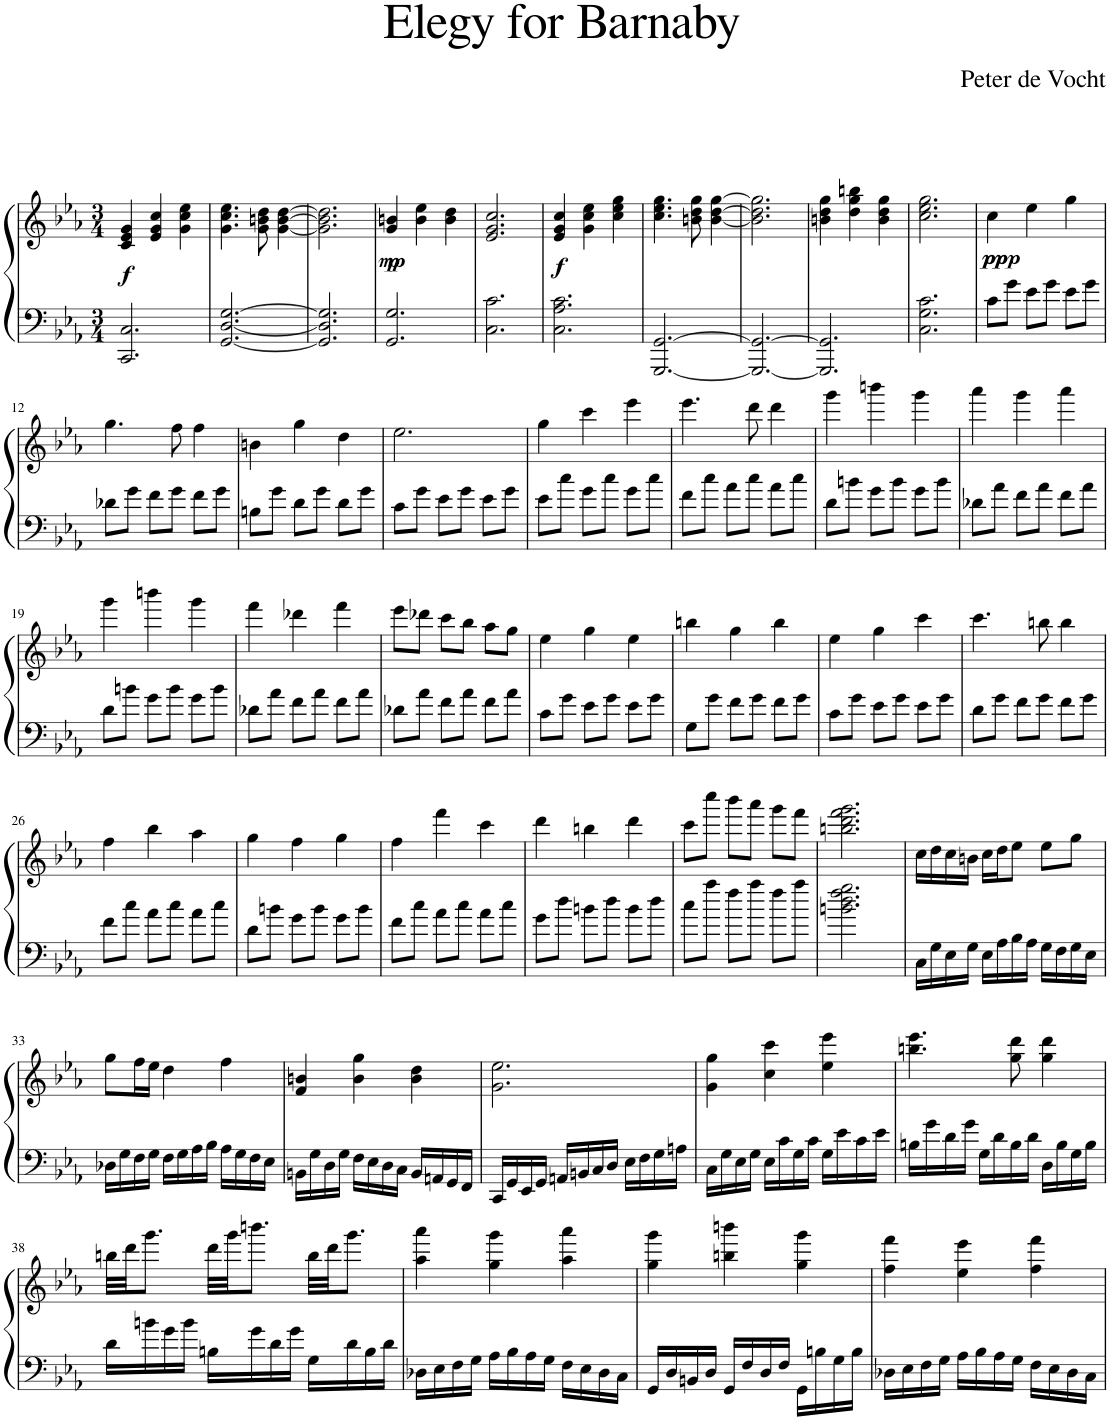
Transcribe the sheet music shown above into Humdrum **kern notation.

**kern	**kern	**dynam
*part1	*part1	*part1
*staff2	*staff1	*staff1/2
*I"Piano	*	*
*I'Pno	*	*
*clefF4	*clefG2	*
*k[b-e-a-]	*k[b-e-a-]	*
*c:	*c:	*
*M3/4	*M3/4	*
=1	=1	=1
!	!	!LO:DY:b
2.CC/ 2.C/	4c/ 4e-/ 4g/	f
.	4e-/ 4g/ 4cc/	.
.	4g\ 4cc\ 4ee-\	.
=2	=2	=2
[2.GG/ [2.D/ [2.G/	4.g\ 4.cc\ 4.ee-\	.
.	8g\ 8bn\ 8dd\	.
.	[4g\ [4b\ [4dd\	.
=3	=3	=3
2.GG/] 2.D/] 2.G/]	2.g\] 2.b\] 2.dd\]	.
=4	=4	=4
!	!	!LO:DY:b
!	!	!LO:DY:n=1:b
2.GG/ 2.G/	4g/ 4bn/	p mp
.	4b\ 4ee-\	.
.	4b\ 4dd\	.
=5	=5	=5
2.C\ 2.c\	2.e-/ 2.g/ 2.cc/	.
=6	=6	=6
!	!	!LO:DY:b
2.C\ 2.A-\ 2.c\	4e-/ 4g/ 4cc/	f
.	4g\ 4cc\ 4ee-\	.
.	4cc\ 4ee-\ 4gg\	.
=7	=7	=7
[2.GGG/ [2.GG/	4.cc\ 4.ee-\ 4.gg\	.
.	8bn\ 8dd\ 8gg\	.
.	[4b\ [4dd\ [4gg\	.
=8	=8	=8
2.GGG/_ 2.GG/_	2.b\] 2.dd\] 2.gg\]	.
=9	=9	=9
2.GGG/] 2.GG/]	4bn\ 4dd\ 4gg\	.
.	4dd\ 4gg\ 4bbn\	.
.	4b\ 4dd\ 4gg\	.
=10	=10	=10
2.C\ 2.G\ 2.c\	2.cc\ 2.ee-\ 2.gg\	.
=11	=11	=11
!	!	!LO:DY:b
!	!	!LO:DY:n=1:b
8c\L	4cc\	ppp pp
8g\J	.	.
8e-\L	4ee-\	.
8g\J	.	.
8e-\L	4gg\	.
8g\J	.	.
!!LO:LB:g=z
=12	=12	=12
8d-X\L	4.gg\	.
8g\J	.	.
8f\L	.	.
8g\J	8ff\	.
8f\L	4ff\	.
8g\J	.	.
=13	=13	=13
8Bn\L	4bn\	.
8g\J	.	.
8d\L	4gg\	.
8g\J	.	.
8d\L	4dd\	.
8g\J	.	.
=14	=14	=14
8c\L	2.ee-\	.
8g\J	.	.
8e-\L	.	.
8g\J	.	.
8e-\L	.	.
8g\J	.	.
=15	=15	=15
8e-\L	4gg\	.
8cc\J	.	.
8g\L	4ccc\	.
8cc\J	.	.
8g\L	4eee-\	.
8cc\J	.	.
=16	=16	=16
8f\L	4.eee-\	.
8cc\J	.	.
8a-\L	.	.
8cc\J	8ddd\	.
8a-\L	4ddd\	.
8cc\J	.	.
=17	=17	=17
8d\L	4ggg\	.
8bn\J	.	.
8g\L	4bbbn\	.
8b\J	.	.
8g\L	4ggg\	.
8b\J	.	.
=18	=18	=18
8d-X\L	4aaa-\	.
8a-\J	.	.
8f\L	4ggg\	.
8a-\J	.	.
8f\L	4aaa-\	.
8a-\J	.	.
!!LO:LB:g=z
=19	=19	=19
8d\L	4ggg\	.
8bn\J	.	.
8g\L	4bbbn\	.
8b\J	.	.
8g\L	4ggg\	.
8b\J	.	.
=20	=20	=20
8d-X\L	4fff\	.
8a-\J	.	.
8f\L	4ddd-X\	.
8a-\J	.	.
8f\L	4fff\	.
8a-\J	.	.
=21	=21	=21
8d-X\L	8eee-\L	.
8a-\J	8ddd-X\J	.
8f\L	8ccc\L	.
8a-\J	8bb-\J	.
8f\L	8aa-\L	.
8a-\J	8gg\J	.
=22	=22	=22
8c\L	4ee-\	.
8g\J	.	.
8e-\L	4gg\	.
8g\J	.	.
8e-\L	4ee-\	.
8g\J	.	.
=23	=23	=23
8G\L	4bbn\	.
8g\J	.	.
8f\L	4gg\	.
8g\J	.	.
8f\L	4bb\	.
8g\J	.	.
=24	=24	=24
8c\L	4ee-\	.
8g\J	.	.
8e-\L	4gg\	.
8g\J	.	.
8e-\L	4ccc\	.
8g\J	.	.
=25	=25	=25
8d\L	4.ccc\	.
8g\J	.	.
8f\L	.	.
8g\J	8bbn\	.
8f\L	4bb\	.
8g\J	.	.
!!LO:LB:g=z
=26	=26	=26
8f\L	4ff\	.
8cc\J	.	.
8a-\L	4bb-\	.
8cc\J	.	.
8a-\L	4aa-\	.
8cc\J	.	.
=27	=27	=27
8d\L	4gg\	.
8bn\J	.	.
8g\L	4ff\	.
8b\J	.	.
8g\L	4gg\	.
8b\J	.	.
=28	=28	=28
8f\L	4ff\	.
8cc\J	.	.
8a-\L	4fff\	.
8cc\J	.	.
8a-\L	4ccc\	.
8cc\J	.	.
=29	=29	=29
8g\L	4ddd\	.
8dd\J	.	.
8bn\L	4bbn\	.
8dd\J	.	.
8b\L	4ddd\	.
8dd\J	.	.
=30	=30	=30
8cc\L	8ccc\L	.
8aa-\J	8cccc\J	.
8ff\L	8bbb-\L	.
8aa-\J	8aaa-\J	.
8ff\L	8ggg\L	.
8aa-\J	8fff\J	.
=31	=31	=31
2.bn\ 2.dd\ 2.ff\ 2.gg\	2.bbn\ 2.ddd\ 2.fff\ 2.ggg\	.
=32	=32	=32
16C\LL	16cc\LL	.
16G\	16dd\	.
16E-\	16cc\	.
16G\JJ	16bn\JJ	.
16E-\LL	16cc\LL	.
16A-\	16dd\J	.
16B-\	8ee-\J	.
16A-\JJ	.	.
16G\LL	8ee-\L	.
16F\	.	.
16G\	8gg\J	.
16E-\JJ	.	.
!!LO:LB:g=z
=33	=33	=33
16D-X\LL	8gg\L	.
16G\	.	.
16F\	16ff\L	.
16G\JJ	16ee-\JJ	.
16F\LL	4dd\	.
16G\	.	.
16A-\	.	.
16B-\JJ	.	.
16A-\LL	4ff\	.
16G\	.	.
16F\	.	.
16E-\JJ	.	.
=34	=34	=34
16BBn\LL	4f/ 4bn/	.
16G\	.	.
16D\	.	.
16G\JJ	.	.
16F\LL	4b\ 4gg\	.
16E-\	.	.
16D\	.	.
16C\JJ	.	.
16BB/LL	4b\ 4dd\	.
16AAn/	.	.
16GG/	.	.
16FF/JJ	.	.
=35	=35	=35
16CC/LL	2.g\ 2.ee-\	.
16GG/	.	.
16EE-/	.	.
16GG/JJ	.	.
16AAn/LL	.	.
16BBn/	.	.
16C/	.	.
16D/JJ	.	.
16E-\LL	.	.
16F\	.	.
16G\	.	.
16An\JJ	.	.
=36	=36	=36
16C\LL	4g\ 4gg\	.
16G\	.	.
16E-\	.	.
16G\JJ	.	.
16E-\LL	4cc\ 4ccc\	.
16c\	.	.
16G\	.	.
16c\JJ	.	.
16G\LL	4ee-\ 4eee-\	.
16e-\	.	.
16c\	.	.
16e-\JJ	.	.
=37	=37	=37
16Bn\LL	4.bbn\ 4.eee-\	.
16g\	.	.
16d\	.	.
16g\JJ	.	.
16G\LL	.	.
16d\	.	.
16B\	8gg\ 8ddd\	.
16d\JJ	.	.
16D\LL	4gg\ 4ddd\	.
16B\	.	.
16G\	.	.
16B\JJ	.	.
!!LO:LB:g=z
=38	=38	=38
16d\LL	32bbn\LLL	.
.	32ddd\JJ	.
16bn\	8.ggg\J	.
16g\	.	.
16b\JJ	.	.
16Bn\LL	32ddd\LLL	.
.	32ggg\JJ	.
16g\	8.bbbn\J	.
16d\	.	.
16g\JJ	.	.
16G\LL	32bb\LLL	.
.	32ddd\JJ	.
16d\	8.ggg\J	.
16B\	.	.
16d\JJ	.	.
=39	=39	=39
16D-X\LL	4aa-\ 4aaa-\	.
16E-\	.	.
16F\	.	.
16G\JJ	.	.
16A-\LL	4gg\ 4ggg\	.
16B-\	.	.
16A-\	.	.
16G\JJ	.	.
16F\LL	4aa-\ 4aaa-\	.
16E-\	.	.
16D-\	.	.
16C\JJ	.	.
=40	=40	=40
16GG/LL	4gg\ 4ggg\	.
16D/	.	.
16BBn/	.	.
16D/JJ	.	.
16GG/LL	4bbn\ 4bbbn\	.
16F/	.	.
16D/	.	.
16F/JJ	.	.
16GG\LL	4gg\ 4ggg\	.
16Bn\	.	.
16G\	.	.
16B\JJ	.	.
=41	=41	=41
16D-X\LL	4ff\ 4fff\	.
16E-\	.	.
16F\	.	.
16G\JJ	.	.
16A-\LL	4ee-\ 4eee-\	.
16B-\	.	.
16A-\	.	.
16G\JJ	.	.
16F\LL	4ff\ 4fff\	.
16E-\	.	.
16D-\	.	.
16C\JJ	.	.
=	=	=
*-	*-	*-
